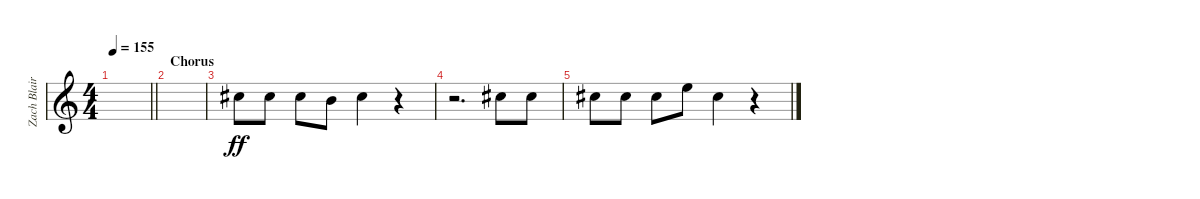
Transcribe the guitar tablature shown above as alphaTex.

\track ("Zach Blair - Vocals" "Zach Blair") {instrument distortionguitar}
\staff {score}
\tuning (E4 B3 G3 D3 A2 E2) {hide}
\ts (4 4)
\tempo 155
\clef g2
\barLineRight lightlight
\ks c
|
\section ("" "Chorus")
|
6.3.8{dy ff volume 6} 6.3.8 6.3.8 4.3.8 6.3.4 r.4 |
r.2{d} 6.3.8 6.3.8 |
6.3.8 6.3.8 6.3.8 9.3.8 6.3.4 r.4
